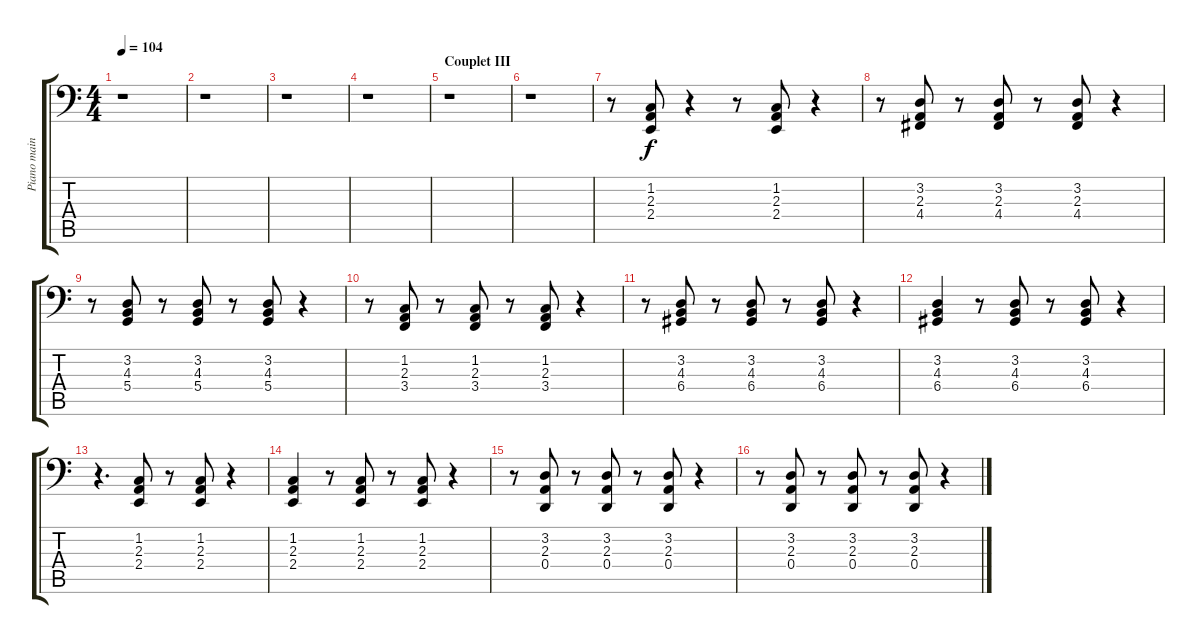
\track ("Piano main G" "Piano main") {instrument acousticgrandpiano}
\staff {score tabs}
\tuning (E3 B2 G2 D2 A1 E1) {hide}
\ts (4 4)
\tempo 104
\clef f4
\ks c
r.1{dy f} |
r.1 |
r.1 |
r.1 |
\section ("" "Couplet III")
r.1 |
r.1 |
r.8 (1.2 2.3 2.4).8 r.4 r.8 (1.2 2.3 2.4).8 r.4 |
r.8 (3.2 2.3 4.4).8 r.8 (3.2 2.3 4.4).8 r.8 (3.2 2.3 4.4).8 r.4 |
r.8 (3.2 4.3 5.4).8 r.8 (3.2 4.3 5.4).8 r.8 (3.2 4.3 5.4).8 r.4 |
r.8 (1.2 2.3 3.4).8 r.8 (1.2 2.3 3.4).8 r.8 (1.2 2.3 3.4).8 r.4 |
r.8 (3.2 4.3 6.4).8 r.8 (3.2 4.3 6.4).8 r.8 (3.2 4.3 6.4).8 r.4 |
(3.2 4.3 6.4).4 r.8 (3.2 4.3 6.4).8 r.8 (3.2 4.3 6.4).8 r.4 |
r.4{d} (1.2 2.3 2.4).8 r.8 (1.2 2.3 2.4).8 r.4 |
(1.2 2.3 2.4).4 r.8 (1.2 2.3 2.4).8 r.8 (1.2 2.3 2.4).8 r.4 |
r.8 (3.2 2.3 0.4).8 r.8 (3.2 2.3 0.4).8 r.8 (3.2 2.3 0.4).8 r.4 |
r.8 (3.2 2.3 0.4).8 r.8 (3.2 2.3 0.4).8 r.8 (3.2 2.3 0.4).8 r.4
